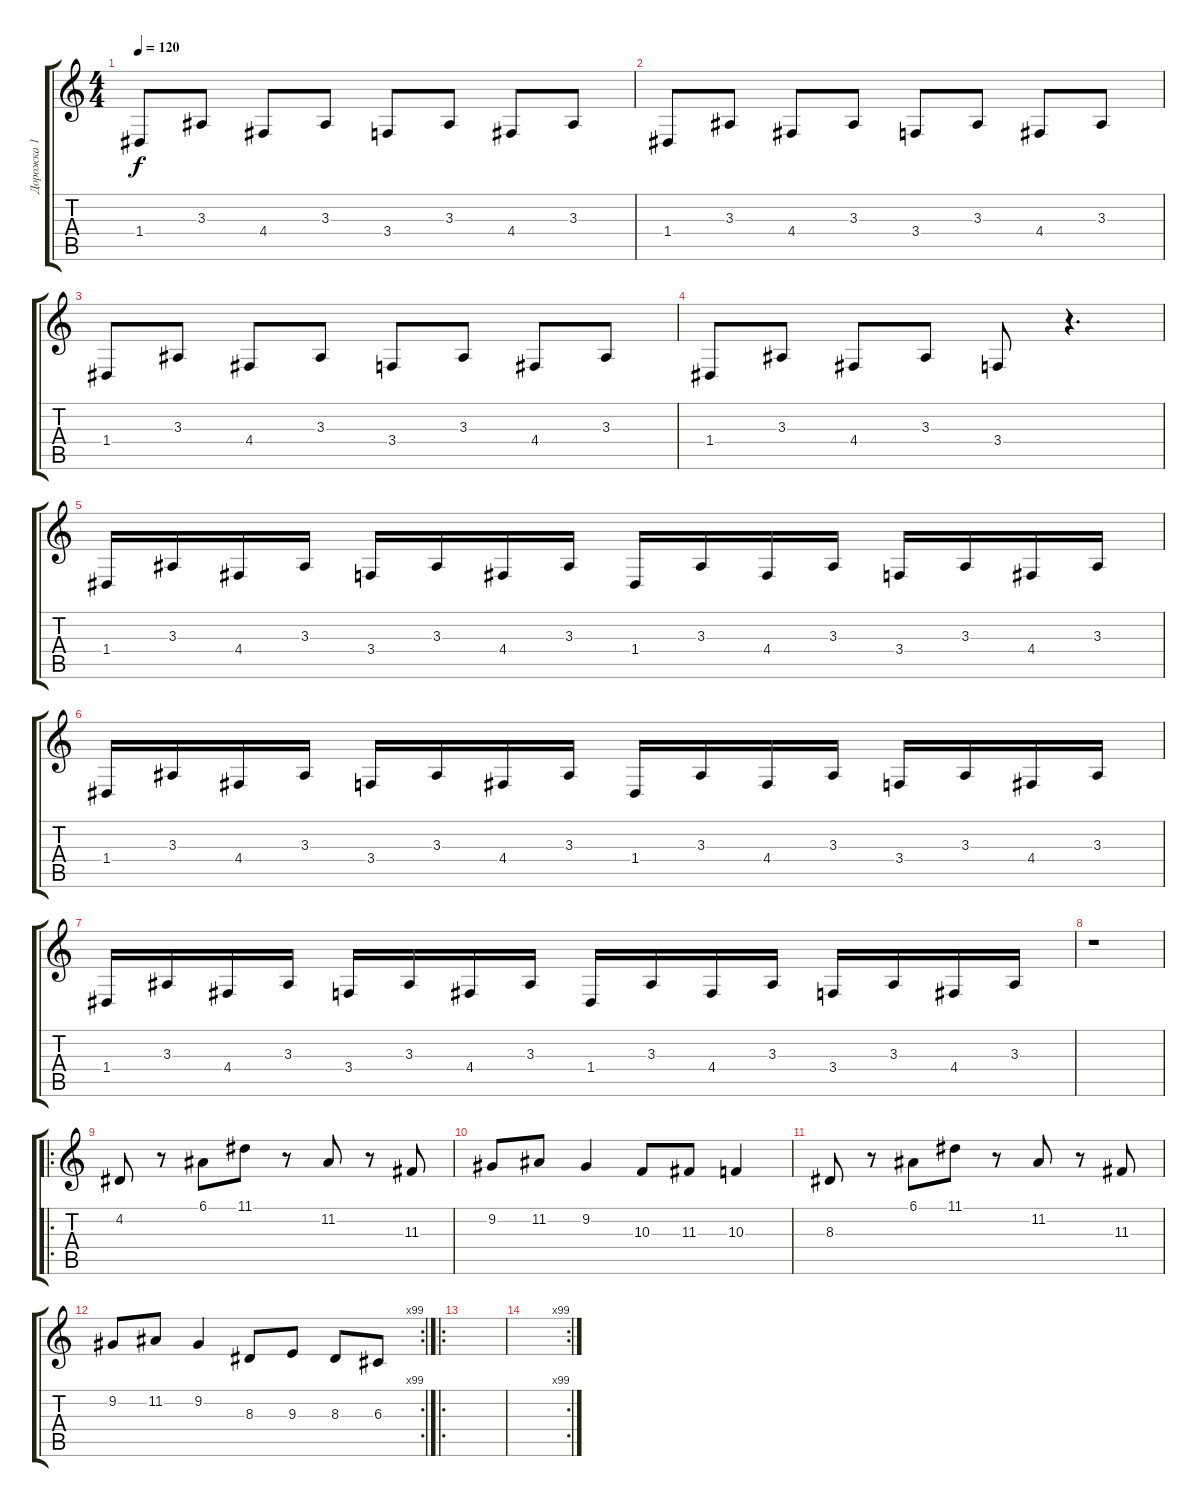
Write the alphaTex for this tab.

\track ("Дорожка 1" "Дорожка 1") {instrument altosax}
\staff {score tabs}
\tuning (E4 B3 G3 D3 A2 E2) {hide}
\ts (4 4)
\tempo 120
\clef g2
\ks c
1.4.8{dy f} 3.3.8 4.4.8 3.3.8 3.4.8 3.3.8 4.4.8 3.3.8 |
1.4.8 3.3.8 4.4.8 3.3.8 3.4.8 3.3.8 4.4.8 3.3.8 |
1.4.8 3.3.8 4.4.8 3.3.8 3.4.8 3.3.8 4.4.8 3.3.8 |
1.4.8 3.3.8 4.4.8 3.3.8 3.4.8 r.4{d} |
1.4.16 3.3.16 4.4.16 3.3.16 3.4.16 3.3.16 4.4.16 3.3.16 1.4.16 3.3.16 4.4.16 3.3.16 3.4.16 3.3.16 4.4.16 3.3.16 |
1.4.16 3.3.16 4.4.16 3.3.16 3.4.16 3.3.16 4.4.16 3.3.16 1.4.16 3.3.16 4.4.16 3.3.16 3.4.16 3.3.16 4.4.16 3.3.16 |
1.4.16 3.3.16 4.4.16 3.3.16 3.4.16 3.3.16 4.4.16 3.3.16 1.4.16 3.3.16 4.4.16 3.3.16 3.4.16 3.3.16 4.4.16 3.3.16 |
r.1 |
\ro
4.2.8 r.8 6.1.8 11.1.8 r.8 11.2.8 r.8 11.3.8 |
9.2.8 11.2.8 9.2.4 10.3.8 11.3.8 10.3.4 |
8.3.8 r.8 6.1.8 11.1.8 r.8 11.2.8 r.8 11.3.8 |
\rc 99
9.2.8 11.2.8 9.2.4 8.3.8 9.3.8 8.3.8 6.3.8 |
\ro
|
\rc 99
